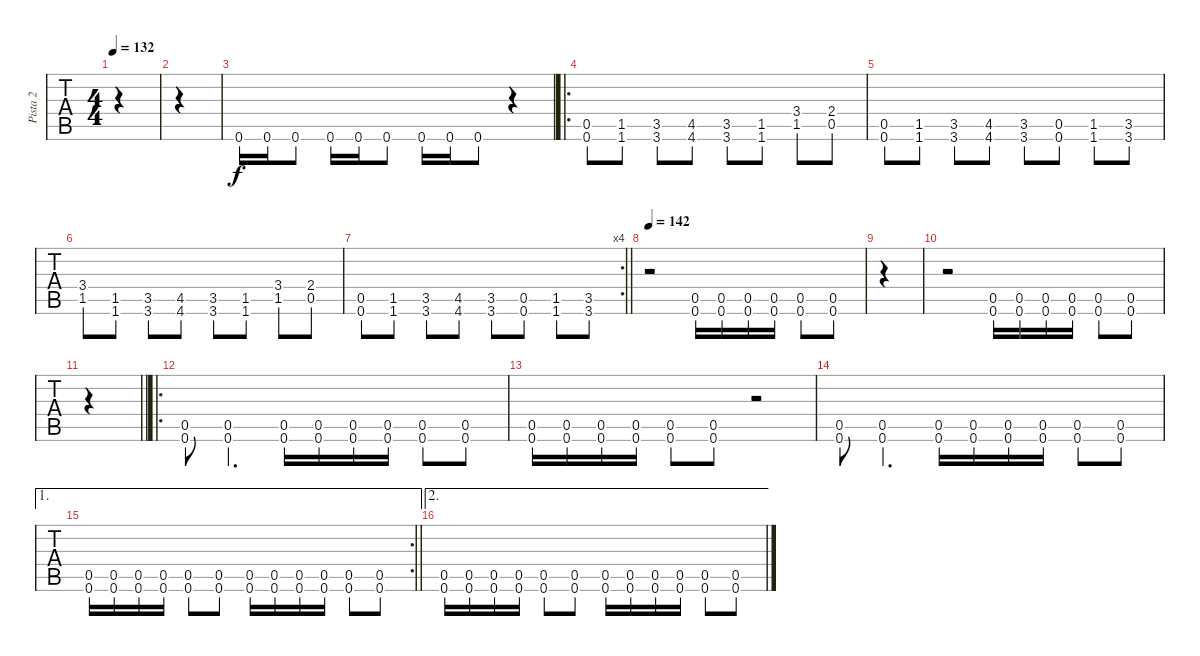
\track ("Pista 2" "Pista 2") {instrument distortionguitar}
\staff {tabs}
\tuning (D4 A3 F3 C3 G2 C2) {hide}
\ts (4 4)
\section ("" "")
\tempo 132
\clef g2
\ks c
|
|
0.6.16 0.6.16 0.6.8 0.6.16 0.6.16 0.6.8 0.6.16 0.6.16 0.6.8 r.4 |
\ro
(0.5 0.6).8 (1.5 1.6).8 (3.5 3.6).8 (4.5 4.6).8 (3.5 3.6).8 (1.5 1.6).8 (3.4 1.5).8 (2.4 0.5).8 |
(0.5 0.6).8 (1.5 1.6).8 (3.5 3.6).8 (4.5 4.6).8 (3.5 3.6).8 (0.5 0.6).8 (1.5 1.6).8 (3.5 3.6).8 |
(3.4 1.5).8 (1.5 1.6).8 (3.5 3.6).8 (4.5 4.6).8 (3.5 3.6).8 (1.5 1.6).8 (3.4 1.5).8 (2.4 0.5).8 |
\rc 4
\barLineRight lightlight
(0.5 0.6).8 (1.5 1.6).8 (3.5 3.6).8 (4.5 4.6).8 (3.5 3.6).8 (0.5 0.6).8 (1.5 1.6).8 (3.5 3.6).8 |
\section ("" "")
\tempo 142
r.2 (0.5 0.6).16 (0.5 0.6).16 (0.5 0.6).16 (0.5 0.6).16 (0.5 0.6).8 (0.5 0.6).8 |
|
r.2 (0.5 0.6).16 (0.5 0.6).16 (0.5 0.6).16 (0.5 0.6).16 (0.5 0.6).8 (0.5 0.6).8 |
\barLineRight lightlight
|
\ro
\section ("" "")
(0.5 0.6).8 (0.5 0.6).4{d} (0.5 0.6).16 (0.5 0.6).16 (0.5 0.6).16 (0.5 0.6).16 (0.5 0.6).8 (0.5 0.6).8 |
(0.5 0.6).16 (0.5 0.6).16 (0.5 0.6).16 (0.5 0.6).16 (0.5 0.6).8 (0.5 0.6).8 r.2 |
(0.5 0.6).8 (0.5 0.6).4{d} (0.5 0.6).16 (0.5 0.6).16 (0.5 0.6).16 (0.5 0.6).16 (0.5 0.6).8 (0.5 0.6).8 |
\ae 1
\rc 2
\barLineRight lightlight
(0.5 0.6).16 (0.5 0.6).16 (0.5 0.6).16 (0.5 0.6).16 (0.5 0.6).8 (0.5 0.6).8 (0.5 0.6).16 (0.5 0.6).16 (0.5 0.6).16 (0.5 0.6).16 (0.5 0.6).8 (0.5 0.6).8 |
\ae 2
(0.5 0.6).16 (0.5 0.6).16 (0.5 0.6).16 (0.5 0.6).16 (0.5 0.6).8 (0.5 0.6).8 (0.5 0.6).16 (0.5 0.6).16 (0.5 0.6).16 (0.5 0.6).16 (0.5 0.6).8 (0.5 0.6).8
